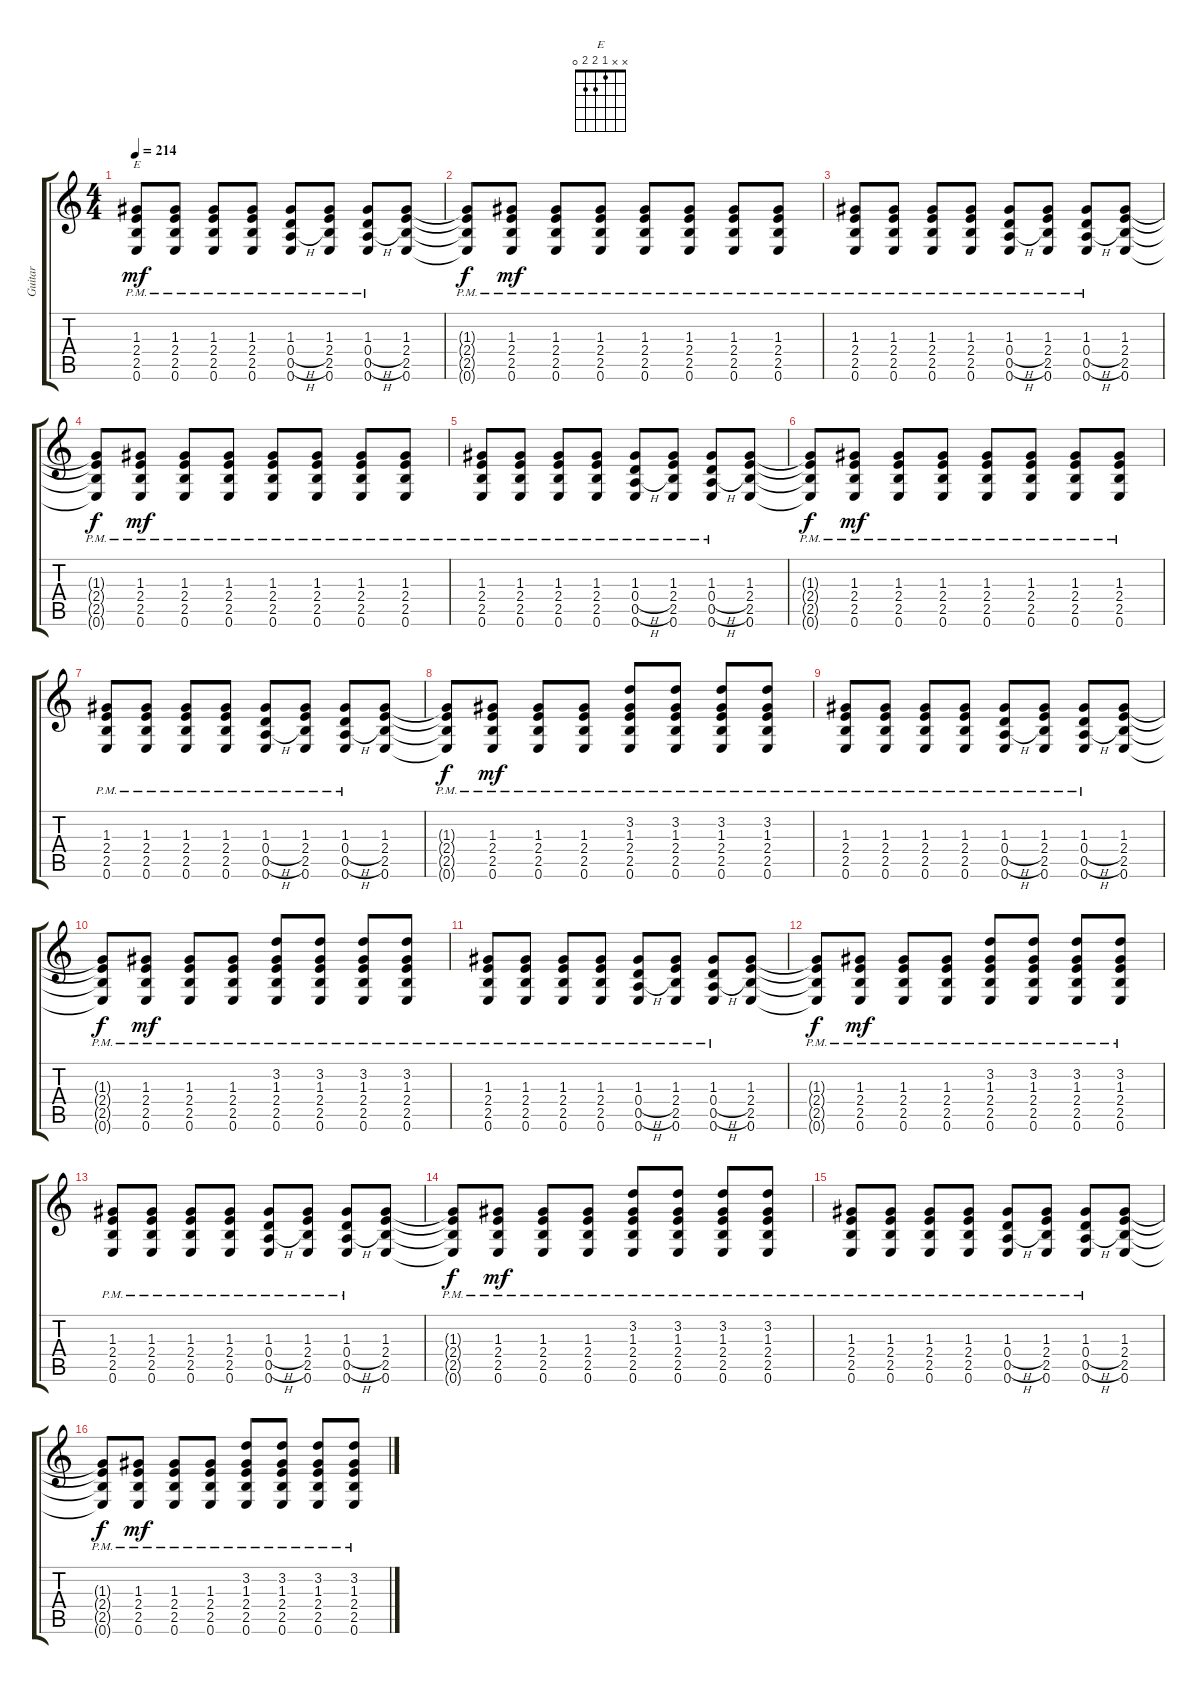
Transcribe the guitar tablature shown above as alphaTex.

\track ("Guitar" "Guitar") {instrument distortionguitar}
\staff {score tabs}
\tuning (E4 B3 G3 D3 A2 E2) {hide}
\chord ("E" x x 1 2 2 0)
\ts (4 4)
\tempo 214
\clef g2
\ks c
(1.3{pm} 2.4{pm} 2.5{pm} 0.6{pm}).8{ch "E" dy mf} (1.3{pm} 2.4{pm} 2.5{pm} 0.6{pm}).8 (1.3{pm} 2.4{pm} 2.5{pm} 0.6{pm}).8 (1.3{pm} 2.4{pm} 2.5{pm} 0.6{pm}).8 (1.3{pm} 0.4{h pm} 0.5{h pm} 0.6{pm}).8 (1.3{pm} 2.4{pm} 2.5{pm} 0.6{pm}).8 (1.3{pm} 0.4{h pm} 0.5{h pm} 0.6{pm}).8 (1.3 2.4 2.5 0.6).8 |
(1.3{pm t} 2.4{pm t} 2.5{pm t} 0.6{pm t}).8{dy f} (1.3{pm} 2.4{pm} 2.5{pm} 0.6{pm}).8{dy mf} (1.3{pm} 2.4{pm} 2.5{pm} 0.6{pm}).8 (1.3{pm} 2.4{pm} 2.5{pm} 0.6{pm}).8 (1.3{pm} 2.4{pm} 2.5{pm} 0.6{pm}).8 (1.3{pm} 2.4{pm} 2.5{pm} 0.6{pm}).8 (1.3{pm} 2.4{pm} 2.5{pm} 0.6{pm}).8 (1.3{pm} 2.4{pm} 2.5{pm} 0.6{pm}).8 |
(1.3{pm} 2.4{pm} 2.5{pm} 0.6{pm}).8 (1.3{pm} 2.4{pm} 2.5{pm} 0.6{pm}).8 (1.3{pm} 2.4{pm} 2.5{pm} 0.6{pm}).8 (1.3{pm} 2.4{pm} 2.5{pm} 0.6{pm}).8 (1.3{pm} 0.4{h pm} 0.5{h pm} 0.6{pm}).8 (1.3{pm} 2.4{pm} 2.5{pm} 0.6{pm}).8 (1.3{pm} 0.4{h pm} 0.5{h pm} 0.6{pm}).8 (1.3 2.4 2.5 0.6).8 |
(1.3{pm t} 2.4{pm t} 2.5{pm t} 0.6{pm t}).8{dy f} (1.3{pm} 2.4{pm} 2.5{pm} 0.6{pm}).8{dy mf} (1.3{pm} 2.4{pm} 2.5{pm} 0.6{pm}).8 (1.3{pm} 2.4{pm} 2.5{pm} 0.6{pm}).8 (1.3{pm} 2.4{pm} 2.5{pm} 0.6{pm}).8 (1.3{pm} 2.4{pm} 2.5{pm} 0.6{pm}).8 (1.3{pm} 2.4{pm} 2.5{pm} 0.6{pm}).8 (1.3{pm} 2.4{pm} 2.5{pm} 0.6{pm}).8 |
(1.3{pm} 2.4{pm} 2.5{pm} 0.6{pm}).8 (1.3{pm} 2.4{pm} 2.5{pm} 0.6{pm}).8 (1.3{pm} 2.4{pm} 2.5{pm} 0.6{pm}).8 (1.3{pm} 2.4{pm} 2.5{pm} 0.6{pm}).8 (1.3{pm} 0.4{h pm} 0.5{h pm} 0.6{pm}).8 (1.3{pm} 2.4{pm} 2.5{pm} 0.6{pm}).8 (1.3{pm} 0.4{h pm} 0.5{h pm} 0.6{pm}).8 (1.3 2.4 2.5 0.6).8 |
(1.3{pm t} 2.4{pm t} 2.5{pm t} 0.6{pm t}).8{dy f} (1.3{pm} 2.4{pm} 2.5{pm} 0.6{pm}).8{dy mf} (1.3{pm} 2.4{pm} 2.5{pm} 0.6{pm}).8 (1.3{pm} 2.4{pm} 2.5{pm} 0.6{pm}).8 (1.3{pm} 2.4{pm} 2.5{pm} 0.6{pm}).8 (1.3{pm} 2.4{pm} 2.5{pm} 0.6{pm}).8 (1.3{pm} 2.4{pm} 2.5{pm} 0.6{pm}).8 (1.3{pm} 2.4{pm} 2.5{pm} 0.6{pm}).8 |
(1.3{pm} 2.4{pm} 2.5{pm} 0.6{pm}).8 (1.3{pm} 2.4{pm} 2.5{pm} 0.6{pm}).8 (1.3{pm} 2.4{pm} 2.5{pm} 0.6{pm}).8 (1.3{pm} 2.4{pm} 2.5{pm} 0.6{pm}).8 (1.3{pm} 0.4{h pm} 0.5{h pm} 0.6{pm}).8 (1.3{pm} 2.4{pm} 2.5{pm} 0.6{pm}).8 (1.3{pm} 0.4{h pm} 0.5{h pm} 0.6{pm}).8 (1.3 2.4 2.5 0.6).8 |
(1.3{pm t} 2.4{pm t} 2.5{pm t} 0.6{pm t}).8{dy f} (1.3{pm} 2.4{pm} 2.5{pm} 0.6{pm}).8{dy mf} (1.3{pm} 2.4{pm} 2.5{pm} 0.6{pm}).8 (1.3{pm} 2.4{pm} 2.5{pm} 0.6{pm}).8 (3.2 1.3{pm} 2.4{pm} 2.5{pm} 0.6{pm}).8 (3.2 1.3{pm} 2.4{pm} 2.5{pm} 0.6{pm}).8 (3.2 1.3{pm} 2.4{pm} 2.5{pm} 0.6{pm}).8 (3.2 1.3{pm} 2.4{pm} 2.5{pm} 0.6{pm}).8 |
(1.3{pm} 2.4{pm} 2.5{pm} 0.6{pm}).8 (1.3{pm} 2.4{pm} 2.5{pm} 0.6{pm}).8 (1.3{pm} 2.4{pm} 2.5{pm} 0.6{pm}).8 (1.3{pm} 2.4{pm} 2.5{pm} 0.6{pm}).8 (1.3{pm} 0.4{h pm} 0.5{h pm} 0.6{pm}).8 (1.3{pm} 2.4{pm} 2.5{pm} 0.6{pm}).8 (1.3{pm} 0.4{h pm} 0.5{h pm} 0.6{pm}).8 (1.3 2.4 2.5 0.6).8 |
(1.3{pm t} 2.4{pm t} 2.5{pm t} 0.6{pm t}).8{dy f} (1.3{pm} 2.4{pm} 2.5{pm} 0.6{pm}).8{dy mf} (1.3{pm} 2.4{pm} 2.5{pm} 0.6{pm}).8 (1.3{pm} 2.4{pm} 2.5{pm} 0.6{pm}).8 (3.2 1.3{pm} 2.4{pm} 2.5{pm} 0.6{pm}).8 (3.2 1.3{pm} 2.4{pm} 2.5{pm} 0.6{pm}).8 (3.2 1.3{pm} 2.4{pm} 2.5{pm} 0.6{pm}).8 (3.2 1.3{pm} 2.4{pm} 2.5{pm} 0.6{pm}).8 |
(1.3{pm} 2.4{pm} 2.5{pm} 0.6{pm}).8 (1.3{pm} 2.4{pm} 2.5{pm} 0.6{pm}).8 (1.3{pm} 2.4{pm} 2.5{pm} 0.6{pm}).8 (1.3{pm} 2.4{pm} 2.5{pm} 0.6{pm}).8 (1.3{pm} 0.4{h pm} 0.5{h pm} 0.6{pm}).8 (1.3{pm} 2.4{pm} 2.5{pm} 0.6{pm}).8 (1.3{pm} 0.4{h pm} 0.5{h pm} 0.6{pm}).8 (1.3 2.4 2.5 0.6).8 |
(1.3{pm t} 2.4{pm t} 2.5{pm t} 0.6{pm t}).8{dy f} (1.3{pm} 2.4{pm} 2.5{pm} 0.6{pm}).8{dy mf} (1.3{pm} 2.4{pm} 2.5{pm} 0.6{pm}).8 (1.3{pm} 2.4{pm} 2.5{pm} 0.6{pm}).8 (3.2 1.3{pm} 2.4{pm} 2.5{pm} 0.6{pm}).8 (3.2 1.3{pm} 2.4{pm} 2.5{pm} 0.6{pm}).8 (3.2 1.3{pm} 2.4{pm} 2.5{pm} 0.6{pm}).8 (3.2 1.3{pm} 2.4{pm} 2.5{pm} 0.6{pm}).8 |
(1.3{pm} 2.4{pm} 2.5{pm} 0.6{pm}).8 (1.3{pm} 2.4{pm} 2.5{pm} 0.6{pm}).8 (1.3{pm} 2.4{pm} 2.5{pm} 0.6{pm}).8 (1.3{pm} 2.4{pm} 2.5{pm} 0.6{pm}).8 (1.3{pm} 0.4{h pm} 0.5{h pm} 0.6{pm}).8 (1.3{pm} 2.4{pm} 2.5{pm} 0.6{pm}).8 (1.3{pm} 0.4{h pm} 0.5{h pm} 0.6{pm}).8 (1.3 2.4 2.5 0.6).8 |
(1.3{pm t} 2.4{pm t} 2.5{pm t} 0.6{pm t}).8{dy f} (1.3{pm} 2.4{pm} 2.5{pm} 0.6{pm}).8{dy mf} (1.3{pm} 2.4{pm} 2.5{pm} 0.6{pm}).8 (1.3{pm} 2.4{pm} 2.5{pm} 0.6{pm}).8 (3.2 1.3{pm} 2.4{pm} 2.5{pm} 0.6{pm}).8 (3.2 1.3{pm} 2.4{pm} 2.5{pm} 0.6{pm}).8 (3.2 1.3{pm} 2.4{pm} 2.5{pm} 0.6{pm}).8 (3.2 1.3{pm} 2.4{pm} 2.5{pm} 0.6{pm}).8 |
(1.3{pm} 2.4{pm} 2.5{pm} 0.6{pm}).8 (1.3{pm} 2.4{pm} 2.5{pm} 0.6{pm}).8 (1.3{pm} 2.4{pm} 2.5{pm} 0.6{pm}).8 (1.3{pm} 2.4{pm} 2.5{pm} 0.6{pm}).8 (1.3{pm} 0.4{h pm} 0.5{h pm} 0.6{pm}).8 (1.3{pm} 2.4{pm} 2.5{pm} 0.6{pm}).8 (1.3{pm} 0.4{h pm} 0.5{h pm} 0.6{pm}).8 (1.3 2.4 2.5 0.6).8 |
(1.3{pm t} 2.4{pm t} 2.5{pm t} 0.6{pm t}).8{dy f} (1.3{pm} 2.4{pm} 2.5{pm} 0.6{pm}).8{dy mf} (1.3{pm} 2.4{pm} 2.5{pm} 0.6{pm}).8 (1.3{pm} 2.4{pm} 2.5{pm} 0.6{pm}).8 (3.2 1.3{pm} 2.4{pm} 2.5{pm} 0.6{pm}).8 (3.2 1.3{pm} 2.4{pm} 2.5{pm} 0.6{pm}).8 (3.2 1.3{pm} 2.4{pm} 2.5{pm} 0.6{pm}).8 (3.2 1.3{pm} 2.4{pm} 2.5{pm} 0.6{pm}).8
